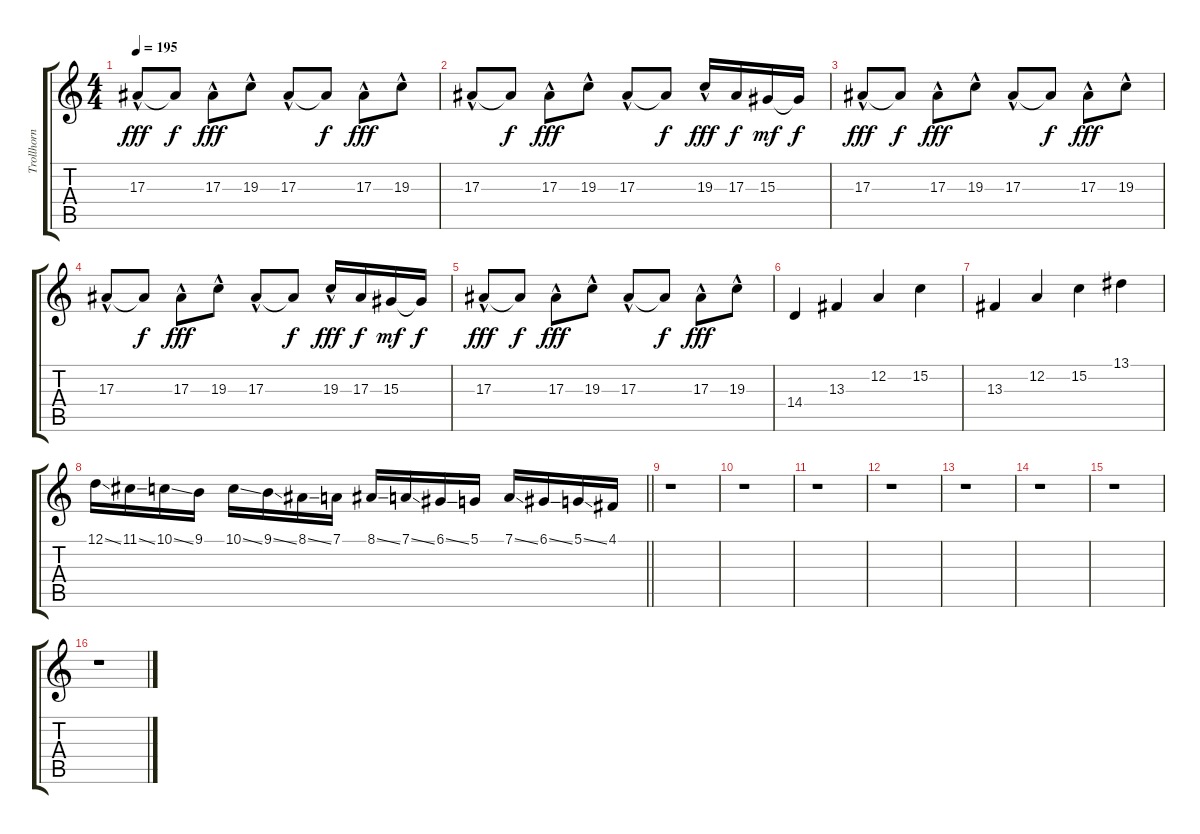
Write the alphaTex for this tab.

\track ("Trollhorn" "Trollhorn") {instrument woodblock}
\staff {score tabs}
\tuning (D4 A3 F3 C3 G2 D2) {hide}
\ts (4 4)
\tempo 195
\clef g2
\ks c
17.3{hac}.8{dy fff} 17.3{t}.8{dy f} 17.3{hac}.8{dy fff} 19.3{hac}.8 17.3{hac}.8 17.3{t}.8{dy f} 17.3{hac}.8{dy fff} 19.3{hac}.8 |
17.3{hac}.8 17.3{t}.8{dy f} 17.3{hac}.8{dy fff} 19.3{hac}.8 17.3{hac}.8 17.3{t}.8{dy f} 19.3{hac}.16{dy fff} 17.3.16{dy f} 15.3.16{dy mf} 15.3{t}.16{dy f} |
17.3{hac}.8{dy fff} 17.3{t}.8{dy f} 17.3{hac}.8{dy fff} 19.3{hac}.8 17.3{hac}.8 17.3{t}.8{dy f} 17.3{hac}.8{dy fff} 19.3{hac}.8 |
17.3{hac}.8 17.3{t}.8{dy f} 17.3{hac}.8{dy fff} 19.3{hac}.8 17.3{hac}.8 17.3{t}.8{dy f} 19.3{hac}.16{dy fff} 17.3.16{dy f} 15.3.16{dy mf} 15.3{t}.16{dy f} |
17.3{hac}.8{dy fff} 17.3{t}.8{dy f} 17.3{hac}.8{dy fff} 19.3{hac}.8 17.3{hac}.8 17.3{t}.8{dy f} 17.3{hac}.8{dy fff} 19.3{hac}.8 |
14.4.4 13.3.4 12.2.4 15.2.4 |
13.3.4 12.2.4 15.2.4 13.1.4 |
\barLineRight lightlight
12.1{ss}.16 11.1{ss}.16 10.1{ss}.16 9.1.16 10.1{ss}.16 9.1{ss}.16 8.1{ss}.16 7.1.16 8.1{ss}.16 7.1{ss}.16 6.1{ss}.16 5.1.16 7.1{ss}.16 6.1{ss}.16 5.1{ss}.16 4.1.16 |
r.1 |
r.1 |
r.1 |
r.1 |
r.1 |
r.1 |
r.1 |
r.1
